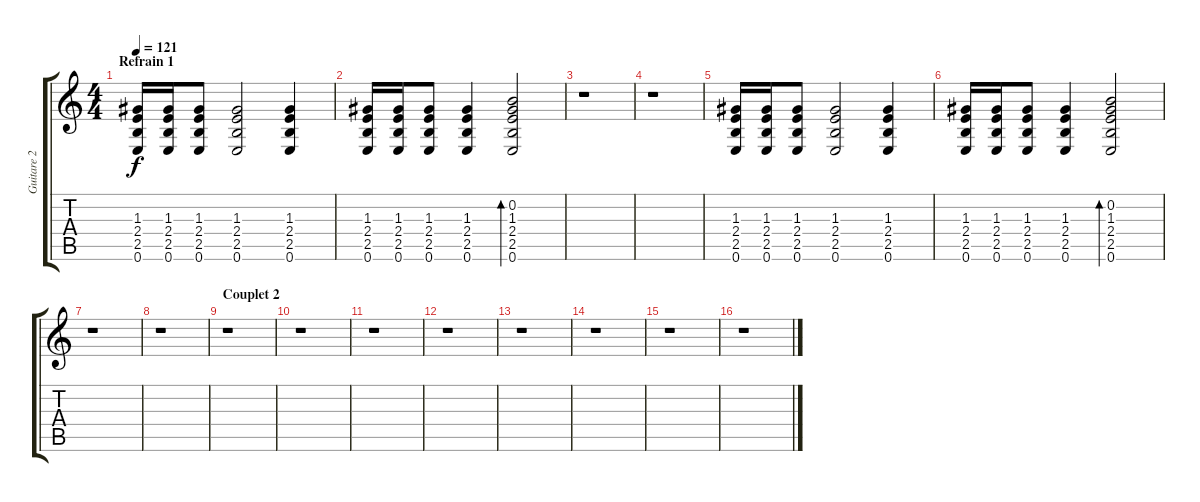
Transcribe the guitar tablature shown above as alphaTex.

\track ("Guitare 2" "Guitare 2") {instrument distortionguitar}
\staff {score tabs}
\tuning (E4 B3 G3 D3 A2 E2) {hide}
\ts (4 4)
\section ("" "Refrain 1")
\tempo 121
\clef g2
\ks c
(1.3 2.4 2.5 0.6).16{dy f} (1.3 2.4 2.5 0.6).16 (1.3 2.4 2.5 0.6).8 (1.3 2.4 2.5 0.6).2 (1.3 2.4 2.5 0.6).4 |
(1.3 2.4 2.5 0.6).16 (1.3 2.4 2.5 0.6).16 (1.3 2.4 2.5 0.6).8 (1.3 2.4 2.5 0.6).4 (0.2 1.3 2.4 2.5 0.6).2{bd 60} |
r.1 |
r.1 |
(1.3 2.4 2.5 0.6).16 (1.3 2.4 2.5 0.6).16 (1.3 2.4 2.5 0.6).8 (1.3 2.4 2.5 0.6).2 (1.3 2.4 2.5 0.6).4 |
(1.3 2.4 2.5 0.6).16 (1.3 2.4 2.5 0.6).16 (1.3 2.4 2.5 0.6).8 (1.3 2.4 2.5 0.6).4 (0.2 1.3 2.4 2.5 0.6).2{bd 60} |
r.1 |
r.1 |
\section ("" "Couplet 2")
r.1 |
r.1 |
r.1 |
r.1 |
r.1 |
r.1 |
r.1 |
r.1
